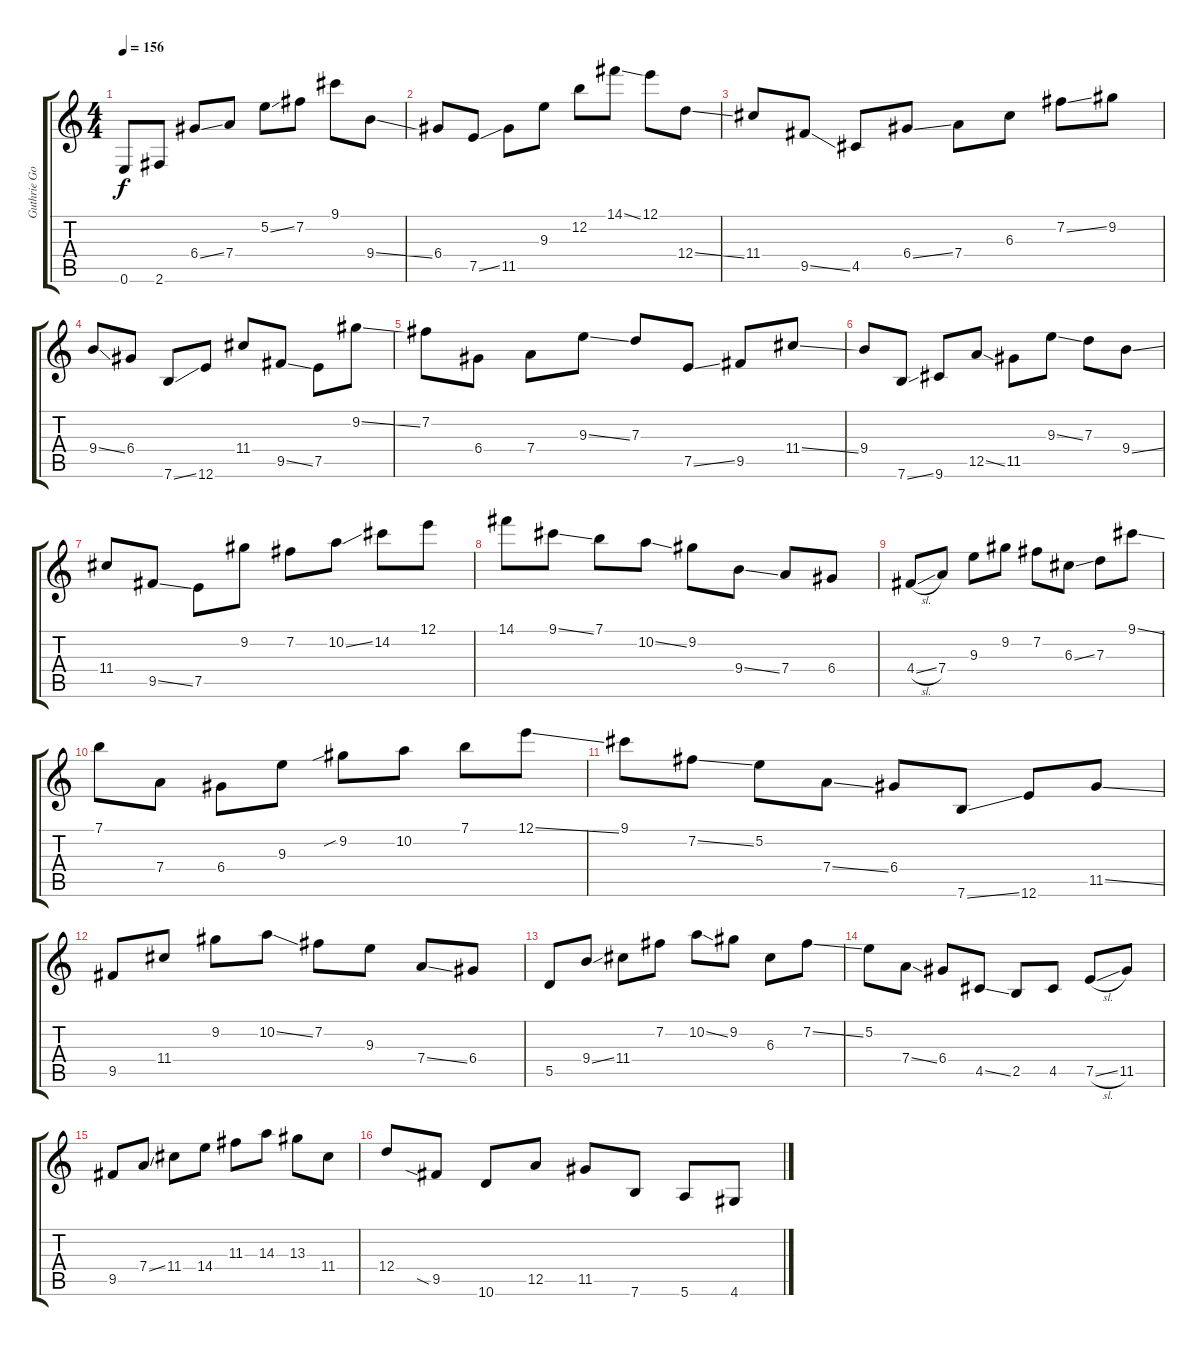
\track ("Guthrie Govan" "Guthrie Go") {instrument overdrivenguitar}
\staff {score tabs}
\tuning (E4 B3 G3 D3 A2 E2) {hide}
\ts (4 4)
\tempo 156
\clef g2
\ks c
0.6.8{dy f} 2.6.8 6.4{ss}.8 7.4.8 5.2{ss}.8 7.2.8 9.1.8 9.4{ss}.8 |
6.4.8 7.5{ss}.8 11.5.8 9.3.8 12.2.8 14.1{ss}.8 12.1.8 12.4{ss}.8 |
11.4.8 9.5{ss}.8 4.5.8 6.4{ss}.8 7.4.8 6.3.8 7.2{ss}.8 9.2.8 |
9.4{ss}.8 6.4.8 7.6{ss}.8 12.6.8 11.4.8 9.5{ss}.8 7.5.8 9.2{ss}.8 |
7.2.8 6.4.8 7.4.8 9.3{ss}.8 7.3.8 7.5{ss}.8 9.5.8 11.4{ss}.8 |
9.4.8 7.6{ss}.8 9.6.8 12.5{ss}.8 11.5.8 9.3{ss}.8 7.3.8 9.4{ss}.8 |
11.4.8 9.5{ss}.8 7.5.8 9.2.8 7.2.8 10.2{ss}.8 14.2.8 12.1.8 |
14.1.8 9.1{ss}.8 7.1.8 10.2{ss}.8 9.2.8 9.4{ss}.8 7.4.8 6.4.8 |
4.4{sl}.8 7.4.8 9.3.8 9.2.8 7.2.8 6.3{ss}.8 7.3.8 9.1{ss}.8 |
7.1.8 7.4.8 6.4.8 9.3.8 9.2{sib}.8 10.2.8 7.1.8 12.1{ss}.8 |
9.1.8 7.2{ss}.8 5.2.8 7.4{ss}.8 6.4.8 7.6{ss}.8 12.6.8 11.5{ss}.8 |
9.5.8 11.4.8 9.2.8 10.2{ss}.8 7.2.8 9.3.8 7.4{ss}.8 6.4.8 |
5.5.8 9.4{ss}.8 11.4.8 7.2.8 10.2{ss}.8 9.2.8 6.3.8 7.2{ss}.8 |
5.2.8 7.4{ss}.8 6.4.8 4.5{ss}.8 2.5.8 4.5.8 7.5{sl}.8 11.5.8 |
9.5.8 7.4{ss}.8 11.4.8 14.4.8 11.3.8 14.3.8 13.3.8 11.4.8 |
12.4.8 9.5{sia}.8 10.6.8 12.5.8 11.5.8 7.6.8 5.6.8 4.6.8
